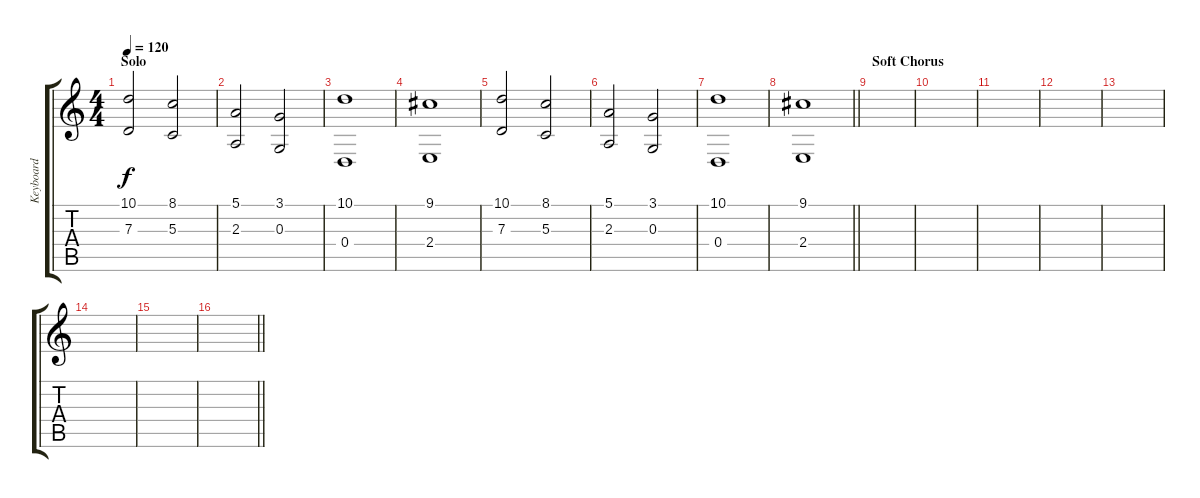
\track ("Keyboard" "Keyboard") {instrument flute}
\staff {score tabs}
\tuning (E4 B3 G3 D3 A2 E2) {hide}
\ts (4 4)
\section ("" "Solo")
\tempo 120
\clef g2
\ks c
(10.1 7.3).2{dy f instrument stringensemble1} (8.1 5.3).2 |
(5.1 2.3).2 (3.1 0.3).2 |
(10.1 0.4).1 |
(9.1 2.4).1 |
(10.1 7.3).2{instrument stringensemble1} (8.1 5.3).2 |
(5.1 2.3).2 (3.1 0.3).2 |
(10.1 0.4).1 |
\barLineRight lightlight
(9.1 2.4).1 |
\section ("" "Soft Chorus")
|
|
|
|
|
|
|
\barLineRight lightlight
